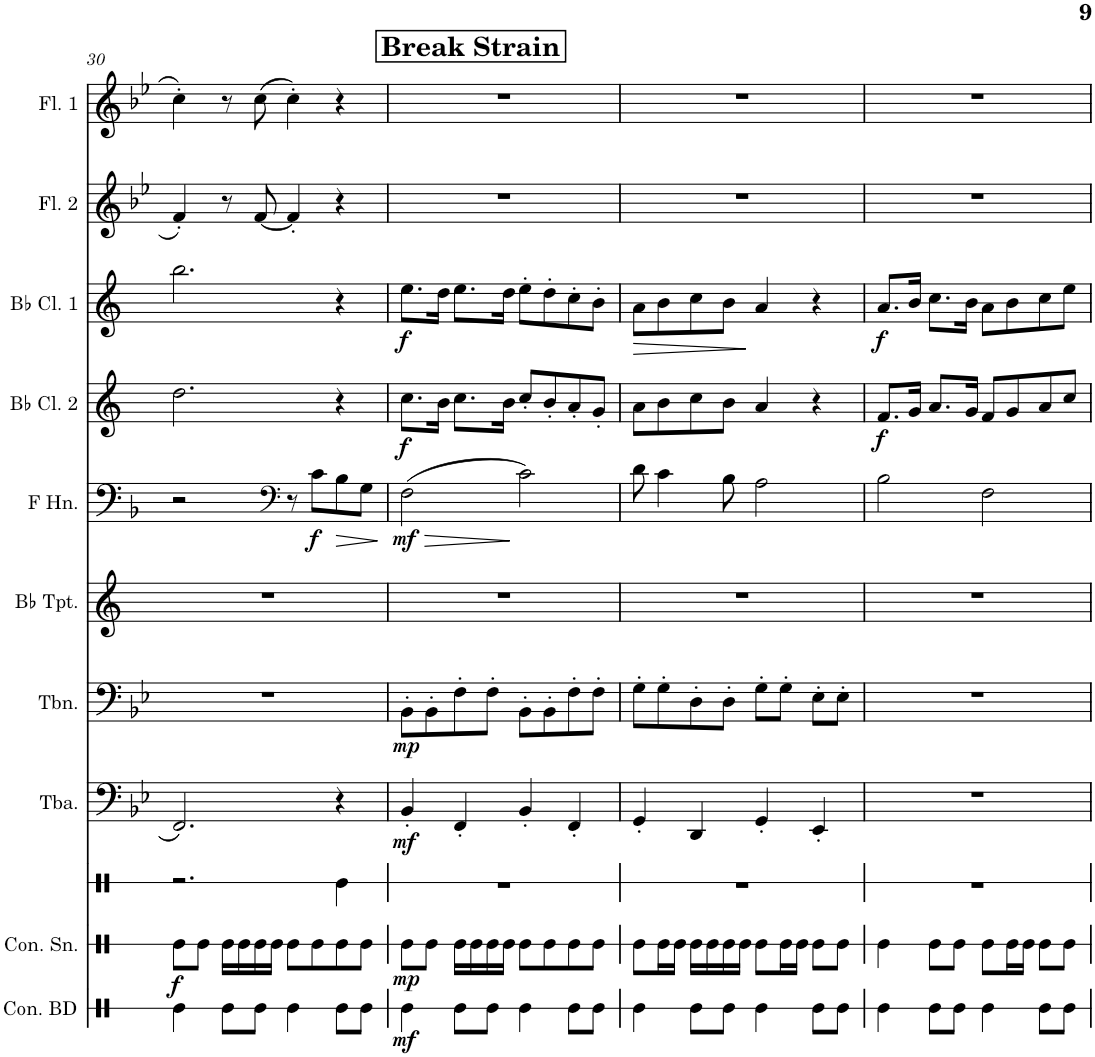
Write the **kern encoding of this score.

**kern	**dynam	**kern	**dynam	**kern	**kern	**dynam	**kern	**dynam	**kern	**kern	**dynam	**kern	**dynam	**kern	**dynam	**kern	**kern
*part11	*part11	*part10	*part10	*part9	*part8	*part8	*part7	*part7	*part6	*part5	*part5	*part4	*part4	*part3	*part3	*part2	*part1
*staff11	*staff11	*staff10	*staff10	*staff9	*staff8	*staff8	*staff7	*staff7	*staff6	*staff5	*staff5	*staff4	*staff4	*staff3	*staff3	*staff2	*staff1
*I"Concert Bass Drum	*	*I"Concert Snare Drum	*	*I"Crash Cymbal	*I"Tuba	*	*I"Trombone	*	*I"Bb Trumpet	*I"Horn in F	*	*I"Bb Clarinet 2	*	*I"Bb Clarinet 1	*	*I"Flute 2	*I"Flute 1
*I'Con. BD	*	*I'Con. Sn.	*	*I'Cym	*I'Tba.	*	*I'Tbn.	*	*I'Bb Tpt.	*	*	*I'Bb Cl. 2	*	*I'Bb Cl. 1	*	*I'Fl. 2	*I'Fl. 1
!!LO:PB:g=z
*clefX	*	*clefX	*	*clefX	*clefF4	*	*clefF4	*	*clefG2	*clefF4	*	*clefG2	*	*clefG2	*	*clefG2	*clefG2
*	*	*	*	*	*	*	*	*	*Trd1c2	*Trd4c7	*	*Trd1c2	*	*Trd1c2	*	*	*
*k[]	*	*k[]	*	*k[]	*k[b-e-]	*	*k[b-e-]	*	*k[]	*k[b-]	*	*k[]	*	*k[]	*	*k[b-e-]	*k[b-e-]
*M4/4	*	*M4/4	*	*M4/4	*M4/4	*	*M4/4	*	*M4/4	*M4/4	*	*M4/4	*	*M4/4	*	*M4/4	*M4/4
=30	=30	=30	=30	=30	=30	=30	=30	=30	=30	=30	=30	=30	=30	=30	=30	=30	=30
!	!	!	!LO:DY:b	!	!	!	!	!	!	!	!	!	!	!	!	!	!
4Re\	.	8Re\L	f	2.r	2.FF/	.	1r	.	1r	2r	.	2.dd\	.	2.bb\	.	4f'/	4cc'\
.	.	8Re\J	.	.	.	.	.	.	.	.	.	.	.	.	.	.	.
8Re\L	.	16Re\LL	.	.	.	.	.	.	.	.	.	.	.	.	.	8r	8r
.	.	16Re\	.	.	.	.	.	.	.	.	.	.	.	.	.	.	.
8Re\J	.	16Re\	.	.	.	.	.	.	.	.	.	.	.	.	.	[8f/	(8cc\
.	.	16Re\JJ	.	.	.	.	.	.	.	.	.	.	.	.	.	.	.
*	*	*	*	*	*	*	*	*	*	*clefF4	*	*	*	*	*	*	*
4Re\	.	8Re\L	.	.	.	.	.	.	.	8r	.	.	.	.	.	4f'/]	4cc'\)
!	!	!	!	!	!	!	!	!	!	!	!LO:DY:b	!	!	!	!	!	!
.	.	8Re\	.	.	.	.	.	.	.	8c\L	f	.	.	.	.	.	.
!	!	!	!	!	!	!	!	!	!	!	!LO:HP:b	!	!	!	!	!	!
8Re\L	.	8Re\	.	4Re\	4r	.	.	.	.	8B-\	>	4r	.	4r	.	4r	4r
8Re\J	.	8Re\J	.	.	.	.	.	.	.	8G\J	.	.	.	.	.	.	.
!!LO:REH:place=s1:a:B:cj:fs=14:t=Break Strain
=31	=31	=31	=31	=31	=31	=31	=31	=31	=31	=31	=31	=31	=31	=31	=31	=31	=31
!	!LO:DY:b	!	!LO:DY:b	!	!	!LO:DY:b	!	!LO:DY:b	!	!	!LO:DY:b	!	!LO:DY:b	!	!LO:DY:b	!	!
4Re\	mf	8Re\L	mp	1r	4BB-'/	mf	8BB-'\L	mp	1r	(>2F\	mf	8.cc\L	f	8.ee\L	f	1r	1r
.	.	8Re\J	.	.	.	.	8BB-'\	.	.	.	.	.	.	.	.	.	.
.	.	.	.	.	.	.	.	.	.	.	.	16b\Jk	.	16dd\Jk	.	.	.
8Re\L	.	16Re\LL	.	.	4FF'/	.	8F'\	.	.	.	.	8.cc\L	.	8.ee\L	.	.	.
.	.	16Re\	.	.	.	.	.	.	.	.	.	.	.	.	.	.	.
8Re\J	.	16Re\	.	.	.	.	8F'\J	.	.	.	.	.	.	.	.	.	.
.	.	16Re\JJ	.	.	.	.	.	.	.	.	.	16b\Jk	.	16dd\Jk	.	.	.
4Re\	.	8Re\L	.	.	4BB-'/	.	8BB-'\L	.	.	2c\)	]	8cc'/L	.	8ee'\L	.	.	.
.	.	8Re\	.	.	.	.	8BB-'\	.	.	.	.	8b'/	.	8dd'\	.	.	.
8Re\L	.	8Re\	.	.	4FF'/	.	8F'\	.	.	.	.	8a'/	.	8cc'\	.	.	.
8Re\J	.	8Re\J	.	.	.	.	8F'\J	.	.	.	.	8g'/J	.	8b'\J	.	.	.
=32	=32	=32	=32	=32	=32	=32	=32	=32	=32	=32	=32	=32	=32	=32	=32	=32	=32
4Re\	.	8Re\L	.	1r	4GG'/	.	8G'\L	.	1r	8d\	.	8a\L	.	8a\L	.	1r	1r
.	.	16Re\L	.	.	.	.	8G'\	.	.	4c\	.	8b\	.	8b\	.	.	.
.	.	16Re\JJ	.	.	.	.	.	.	.	.	.	.	.	.	.	.	.
8Re\L	.	16Re\LL	.	.	4DD/	.	8D'\	.	.	.	.	8cc\	.	8cc\	.	.	.
.	.	16Re\	.	.	.	.	.	.	.	.	.	.	.	.	.	.	.
8Re\J	.	16Re\	.	.	.	.	8D'\J	.	.	8B-\	.	8b\J	.	8b\J	.	.	.
.	.	16Re\JJ	.	.	.	.	.	.	.	.	.	.	.	.	.	.	.
4Re\	.	8Re\L	.	.	4GG'/	.	8G'\L	.	.	2A\	.	4a/	.	4a/	.	.	.
.	.	16Re\L	.	.	.	.	8G'\J	.	.	.	.	.	.	.	.	.	.
.	.	16Re\JJ	.	.	.	.	.	.	.	.	.	.	.	.	.	.	.
8Re\L	.	8Re\L	.	.	4EE-'/	.	8E-'\L	.	.	.	.	4r	.	4r	.	.	.
8Re\J	.	8Re\J	.	.	.	.	8E-'\J	.	.	.	.	.	.	.	.	.	.
=33	=33	=33	=33	=33	=33	=33	=33	=33	=33	=33	=33	=33	=33	=33	=33	=33	=33
!	!	!	!	!	!	!	!	!	!	!	!	!	!LO:DY:b	!	!LO:DY:b	!	!
4Re\	.	4Re\	.	1r	1r	.	1r	.	1r	2B-\	.	8.f/L	f	8.a/L	f	1r	1r
.	.	.	.	.	.	.	.	.	.	.	.	16g/Jk	.	16b/Jk	.	.	.
8Re\L	.	8Re\L	.	.	.	.	.	.	.	.	.	8.a/L	.	8.cc\L	.	.	.
8Re\J	.	8Re\J	.	.	.	.	.	.	.	.	.	.	.	.	.	.	.
.	.	.	.	.	.	.	.	.	.	.	.	16g/Jk	.	16b\Jk	.	.	.
4Re\	.	8Re\L	.	.	.	.	.	.	.	2F\	.	8f/L	.	8a\L	.	.	.
.	.	16Re\L	.	.	.	.	.	.	.	.	.	8g/	.	8b\	.	.	.
.	.	16Re\JJ	.	.	.	.	.	.	.	.	.	.	.	.	.	.	.
8Re\L	.	8Re\L	.	.	.	.	.	.	.	.	.	8a/	.	8cc\	.	.	.
8Re\J	.	8Re\J	.	.	.	.	.	.	.	.	.	8cc/J	.	8ee\J	.	.	.
=	=	=	=	=	=	=	=	=	=	=	=	=	=	=	=	=	=
*-	*-	*-	*-	*-	*-	*-	*-	*-	*-	*-	*-	*-	*-	*-	*-	*-	*-
